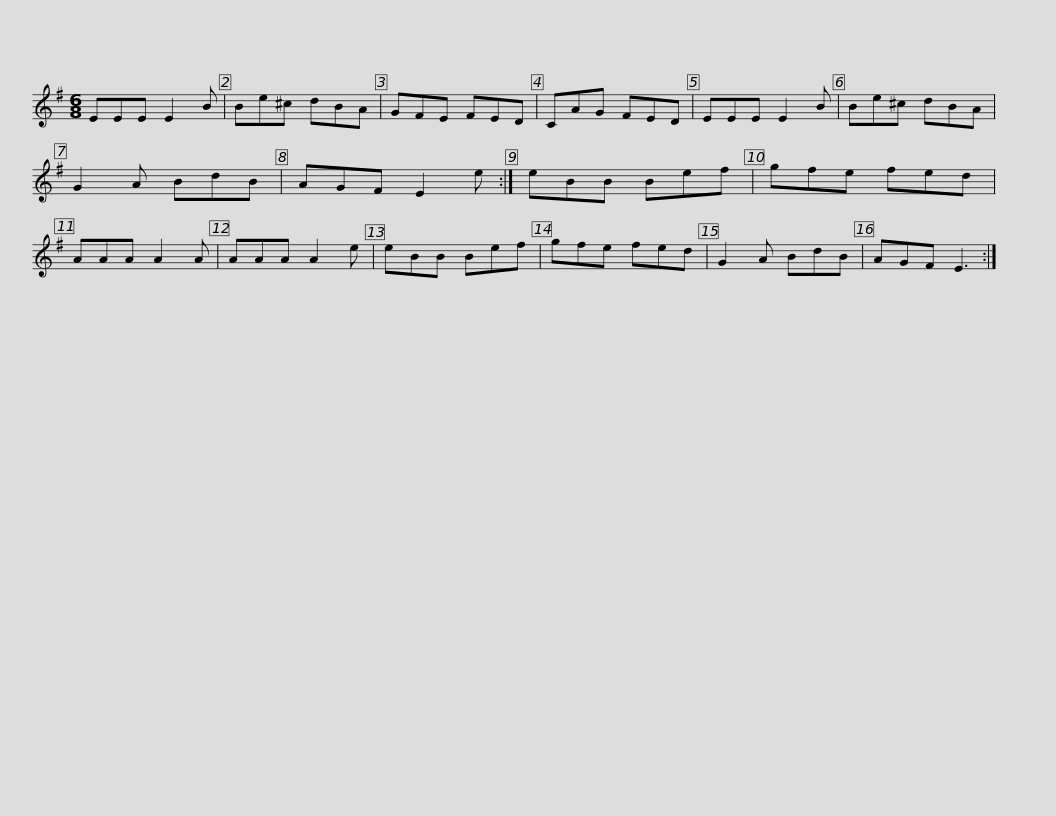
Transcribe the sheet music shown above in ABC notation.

X:1
L:1/8
M:6/8
I:linebreak $
K:G
V:1 treble
V:1
 EEE E2 B | Be^c dBA | GFE FED | CAG FED | EEE E2 B | %5
 Be^c dBA | G2 A BdB |$ AGF E2 e :| eBB Bef | gfe fed | %10
 AAA A2 A | AAA A2 e | eBB Bef | gfe fed | G2 A BdB |$ %15
 AGF E3 :| %16
